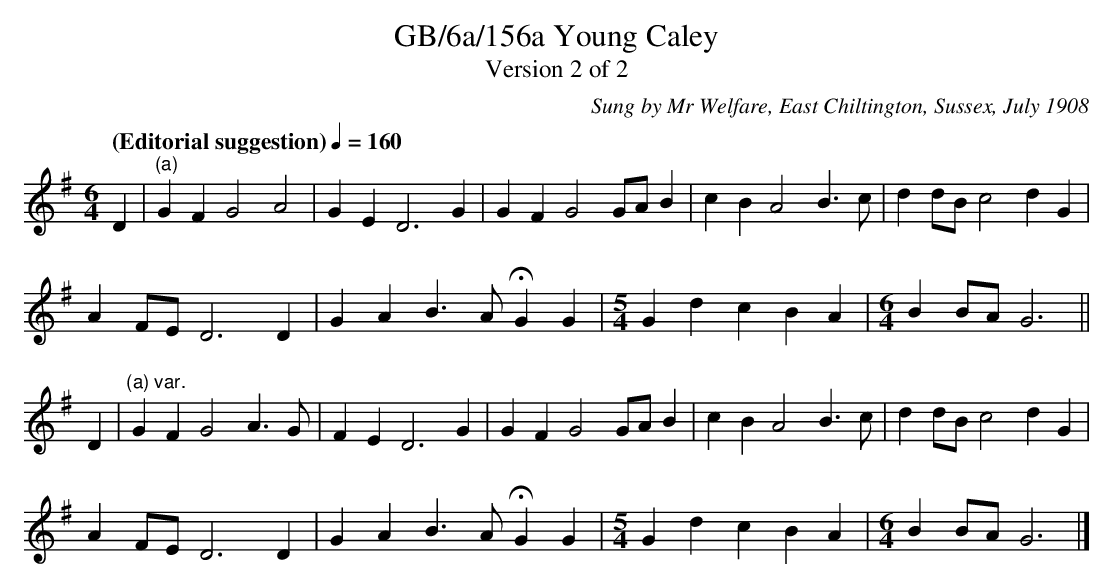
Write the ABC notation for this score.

X:1
T:GB/6a/156a Young Caley
T:Version 2 of 2
C:Sung by Mr Welfare, East Chiltington, Sussex, July 1908
M:6/4
L:1/4
Q:"(Editorial suggestion)" 1/4=160
K:G
D |"^(a)" G F G2 A2 | G E D3 G | G F G2 G/A/ B | c B A2 B3/2 c/ | d d/B/ c2 d G |
A F/E/ D3 D | G A B3/2 A/ HG G |[M:5/4] G d c B A |[M:6/4] B B/A/ G3 ||
D |"^(a) var." G F G2 A3/2 G/ |F E D3 G | G F G2 G/A/ B | c B A2 B3/2 c/ | d d/B/ c2 d G |
A F/E/ D3 D | G A B3/2 A/ HG G |[M:5/4] G d c B A |[M:6/4] B B/A/ G3 |]
